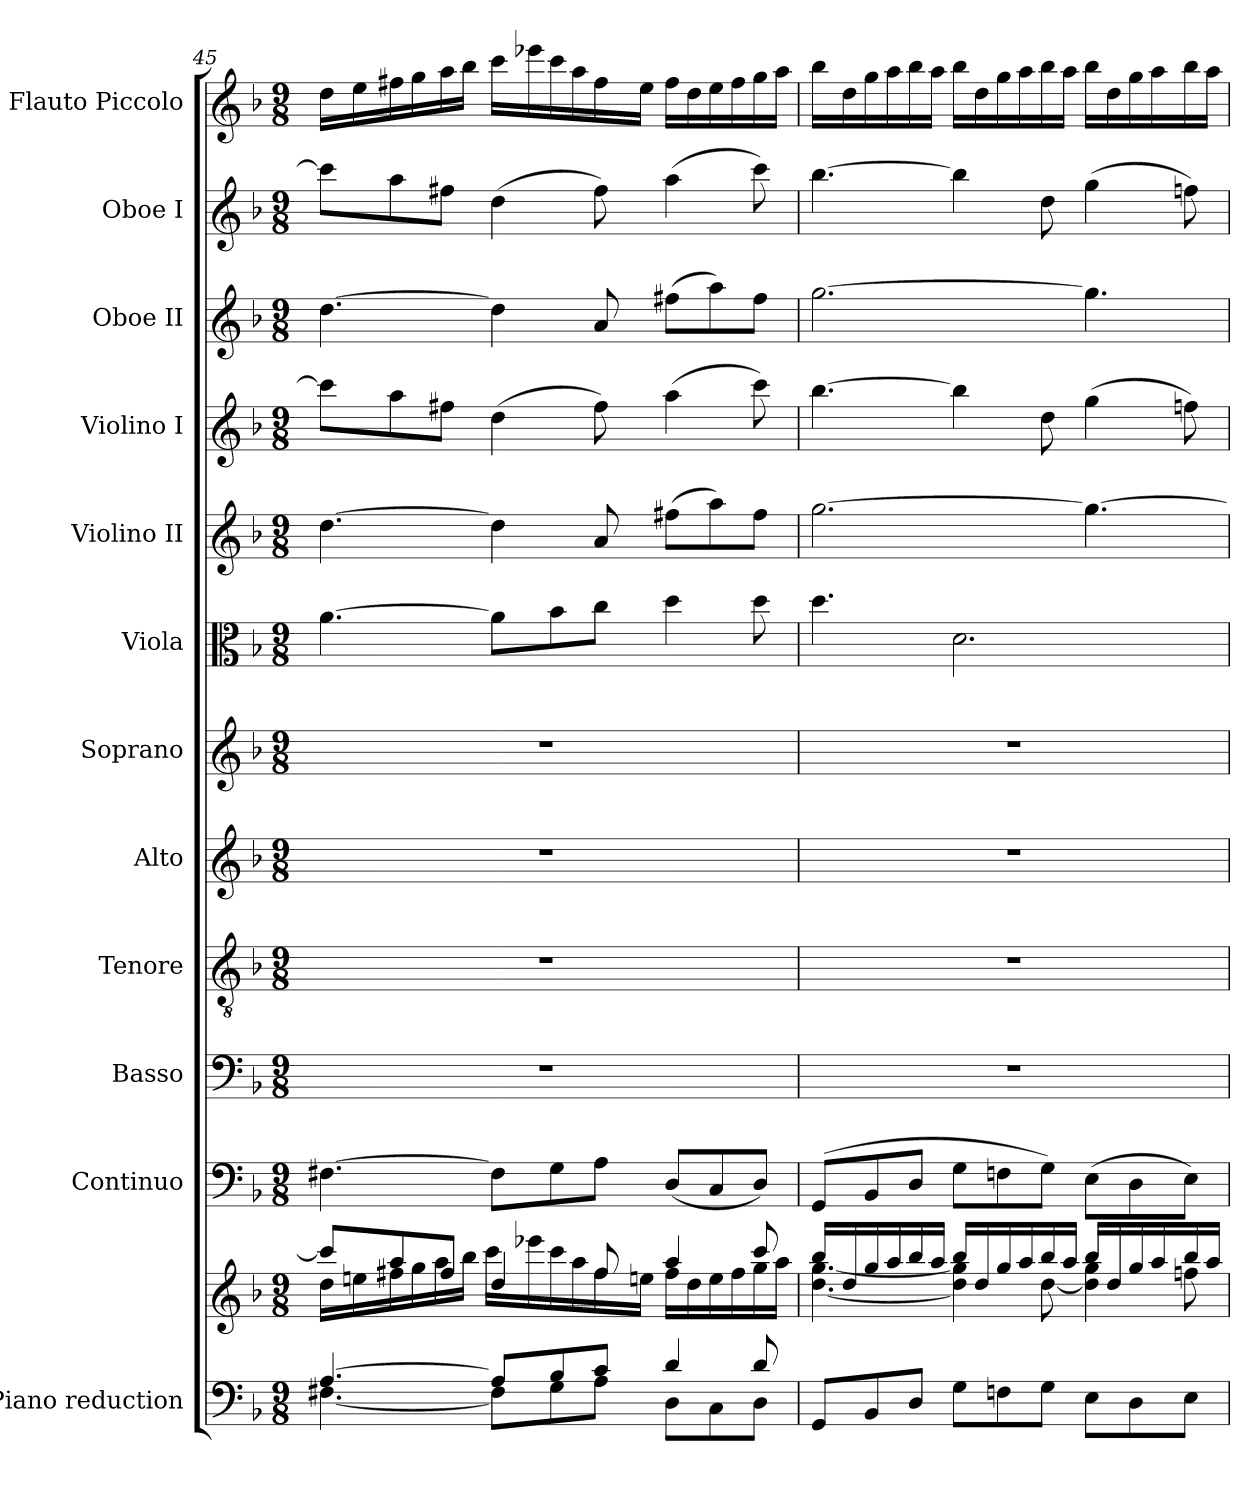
**kern	**kern	**kern	**kern	**kern	**kern	**kern	**kern	**kern	**kern	**kern	**kern	**kern
*part12	*part12	*part11	*part10	*part9	*part8	*part7	*part6	*part5	*part4	*part3	*part2	*part1
*staff13	*staff12	*staff11	*staff10	*staff9	*staff8	*staff7	*staff6	*staff5	*staff4	*staff3	*staff2	*staff1
*I"Piano reduction	*	*I"Continuo	*I"Basso	*I"Tenore	*I"Alto	*I"Soprano	*I"Viola	*I"Violino II	*I"Violino I	*I"Oboe II	*I"Oboe I	*I"Flauto Piccolo
*I'Pno	*	*	*	*	*	*	*	*	*	*I'Ob	*I'Ob	*I'Picc
!!LO:PB:g=z
*clefF4	*clefG2	*clefF4	*clefF4	*clefGv2	*clefG2	*clefG2	*clefC3	*clefG2	*clefG2	*clefG2	*clefG2	*clefG2
*	*	*	*	*	*	*	*	*	*	*	*	*ITrd-7c-12
*k[b-]	*k[b-]	*k[b-]	*k[b-]	*k[b-]	*k[b-]	*k[b-]	*k[b-]	*k[b-]	*k[b-]	*k[b-]	*k[b-]	*k[b-]
*M9/8	*M9/8	*M9/8	*M9/8	*M9/8	*M9/8	*M9/8	*M9/8	*M9/8	*M9/8	*M9/8	*M9/8	*M9/8
=45	=45	=45	=45	=45	=45	=45	=45	=45	=45	=45	=45	=45
*^	*^	*	*	*	*	*	*	*	*	*	*	*
[4.A/	[4.F#X\	8ccc/L]	16dd\LL	[4.F#X\	8%9r	8%9r	8%9r	8%9r	[4.a\	[4.dd\	8ccc\L]	[4.dd\	8ccc\L]	16ddd\LL
.	.	.	16een\	.	.	.	.	.	.	.	.	.	.	16eee\
.	.	8aa/	16ff#X\	.	.	.	.	.	.	.	8aa\	.	8aa\	16fff#X\
.	.	.	16gg\	.	.	.	.	.	.	.	.	.	.	16ggg\
.	.	8ff#/J	16aa\	.	.	.	.	.	.	.	8ff#X\J	.	8ff#X\J	16aaa\
.	.	.	16bb-\JJ	.	.	.	.	.	.	.	.	.	.	16bbb-\JJ
8A/L]	8F#\L]	4dd/	16ccc\LL	8F#\L]	.	.	.	.	8a\L]	4dd\]	(>4dd\	4dd\]	(>4dd\	16cccc\LL
.	.	.	16eee-X\	.	.	.	.	.	.	.	.	.	.	16eeee-X\
8B-/	8G\	.	16ccc\	8G\	.	.	.	.	8b-\	.	.	.	.	16cccc\
.	.	.	16aa\	.	.	.	.	.	.	.	.	.	.	16aaa\
8c/J	8A\J	8ff#/	16ff#\	8A\J	.	.	.	.	8cc\J	8a/	8ff#\)	8a/	8ff#\)	16fff#\
.	.	.	16een\JJ	.	.	.	.	.	.	.	.	.	.	16eee\JJ
4d/	8D\L	4aa/	16ff#\LL	(<8D/L	.	.	.	.	4dd\	(>8ff#X\L	(>4aa\	(>8ff#X\L	(>4aa\	16fff#\LL
.	.	.	16dd\	.	.	.	.	.	.	.	.	.	.	16ddd\
.	8C\	.	16ee\	8C/	.	.	.	.	.	8aa\)	.	8aa\)	.	16eee\
.	.	.	16ff#\	.	.	.	.	.	.	.	.	.	.	16fff#\
8d/	8D\J	8ccc/	16gg\	8D/J)	.	.	.	.	8dd\	8ff#\J	8ccc\)	8ff#\J	8ccc\)	16ggg\
.	.	.	16aa\JJ	.	.	.	.	.	.	.	.	.	.	16aaa\JJ
*v	*v	*	*	*	*	*	*	*	*	*	*	*	*	*
=46	=46	=46	=46	=46	=46	=46	=46	=46	=46	=46	=46	=46	=46
8GG/L	16bb-/LL	[4.dd\ [4.gg\	(>8GG/L	8%9r	8%9r	8%9r	8%9r	4.dd\	[2.gg\	[4.bb-\	[2.gg\	[4.bb-\	16bbb-\LL
.	16dd/	.	.	.	.	.	.	.	.	.	.	.	16ddd\
8BB-/	16gg/	.	8BB-/	.	.	.	.	.	.	.	.	.	16ggg\
.	16aa/	.	.	.	.	.	.	.	.	.	.	.	16aaa\
8D/J	16bb-/	.	8D/J	.	.	.	.	.	.	.	.	.	16bbb-\
.	16aa/JJ	.	.	.	.	.	.	.	.	.	.	.	16aaa\JJ
8G\L	16bb-/LL	4dd\] 4gg\]	8G\L	.	.	.	.	2.d\	.	4bb-\]	.	4bb-\]	16bbb-\LL
.	16dd/	.	.	.	.	.	.	.	.	.	.	.	16ddd\
8Fn\	16gg/	.	8Fn\	.	.	.	.	.	.	.	.	.	16ggg\
.	16aa/	.	.	.	.	.	.	.	.	.	.	.	16aaa\
8G\J	16bb-/	[8dd\	8G\J)	.	.	.	.	.	.	8dd\	.	8dd\	16bbb-\
.	16aa/JJ	.	.	.	.	.	.	.	.	.	.	.	16aaa\JJ
8E\L	16bb-/LL	4dd\] 4gg\	(>8E\L	.	.	.	.	.	4.gg\_	(>4gg\	4.gg\]	(>4gg\	16bbb-\LL
.	16dd/	.	.	.	.	.	.	.	.	.	.	.	16ddd\
8D\	16gg/	.	8D\	.	.	.	.	.	.	.	.	.	16ggg\
.	16aa/	.	.	.	.	.	.	.	.	.	.	.	16aaa\
8E\J	16bb-/	8ffn\	8E\J)	.	.	.	.	.	.	8ffn\)	.	8ffn\)	16bbb-\
.	16aa/JJ	.	.	.	.	.	.	.	.	.	.	.	16aaa\JJ
*	*v	*v	*	*	*	*	*	*	*	*	*	*	*
=	=	=	=	=	=	=	=	=	=	=	=	=
*-	*-	*-	*-	*-	*-	*-	*-	*-	*-	*-	*-	*-
